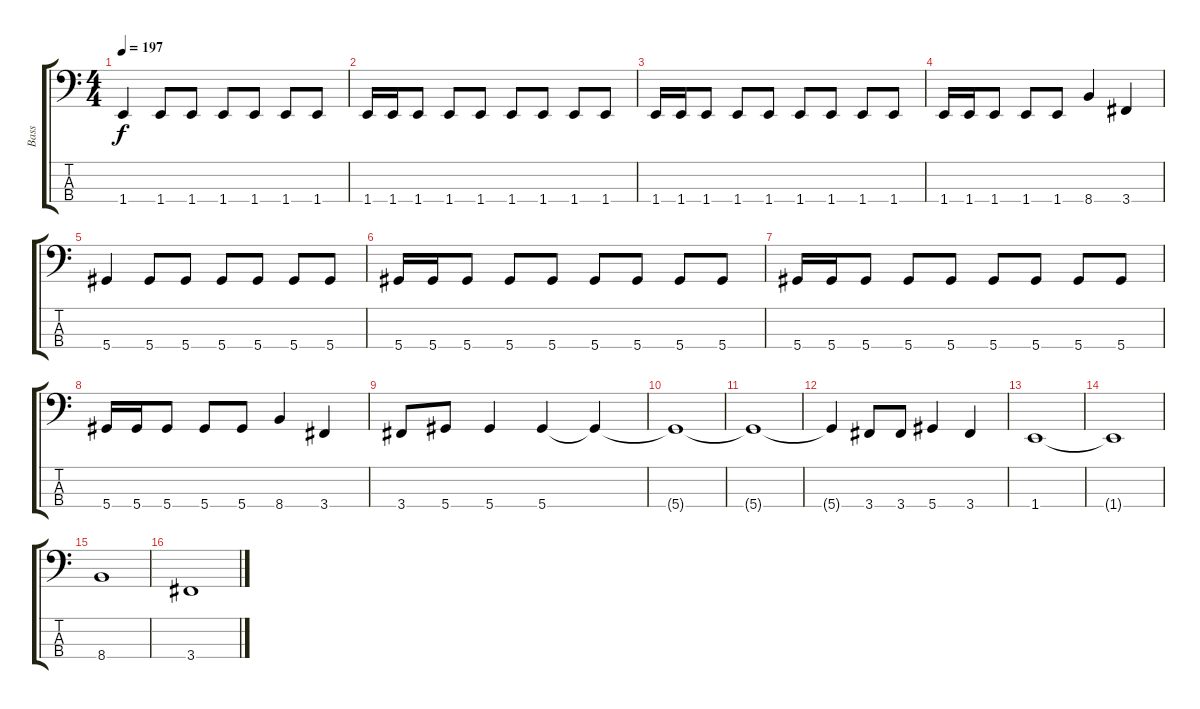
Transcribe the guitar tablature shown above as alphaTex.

\track ("Bass" "Bass") {instrument slapbass1}
\staff {score tabs}
\tuning (Gb2 Db2 Ab1 Eb1) {hide}
\ts (4 4)
\tempo 197
\clef f4
\ks c
1.4.4{dy f} 1.4.8 1.4.8 1.4.8 1.4.8 1.4.8 1.4.8 |
1.4.16 1.4.16 1.4.8 1.4.8 1.4.8 1.4.8 1.4.8 1.4.8 1.4.8 |
1.4.16 1.4.16 1.4.8 1.4.8 1.4.8 1.4.8 1.4.8 1.4.8 1.4.8 |
1.4.16 1.4.16 1.4.8 1.4.8 1.4.8 8.4.4 3.4.4 |
5.4.4 5.4.8 5.4.8 5.4.8 5.4.8 5.4.8 5.4.8 |
5.4.16 5.4.16 5.4.8 5.4.8 5.4.8 5.4.8 5.4.8 5.4.8 5.4.8 |
5.4.16 5.4.16 5.4.8 5.4.8 5.4.8 5.4.8 5.4.8 5.4.8 5.4.8 |
5.4.16 5.4.16 5.4.8 5.4.8 5.4.8 8.4.4 3.4.4 |
\section ("" "")
3.4.8{volume 13 instrument electricbassfinger} 5.4.8 5.4.4 5.4.4 5.4{t}.4 |
5.4{t}.1 |
5.4{t}.1 |
5.4{t}.4 3.4.8 3.4.8 5.4.4 3.4.4 |
1.4.1 |
1.4{t}.1 |
8.4.1 |
3.4.1
